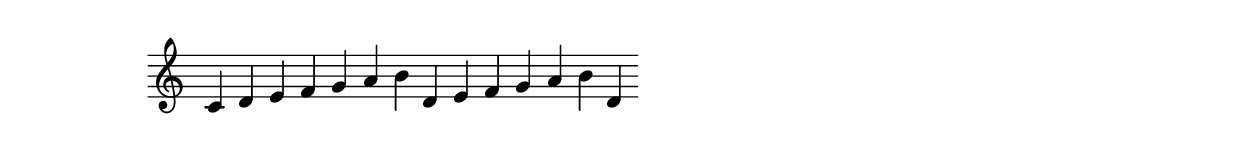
#(ly:set-option 'midi-extension "mid")
\version "2.12.3"
\include "english.ly"
\header{


}
%{

%}
melody = {
\once \override Staff.TimeSignature #'stencil = ##f
\clef treble
\key c \major
\autoBeamOn
\cadenzaOn


 c'4 d'4 e'4 f'4 g'4 a'4 b'4 d'4 e'4 f'4 g'4 a'4 b'4 d'4 \break

}


text = \lyricmode {
              
}

\score{

<<
\new Voice = "one" {
\melody
}
\new Lyrics \lyricsto "one" \text
>>
\layout {
\context {
\Score
\remove "Bar_number_engraver"
}
}
\midi {
\context {
\Score
tempoWholesPerMinute = #(ly:make-moment 200 4)
}
}
}